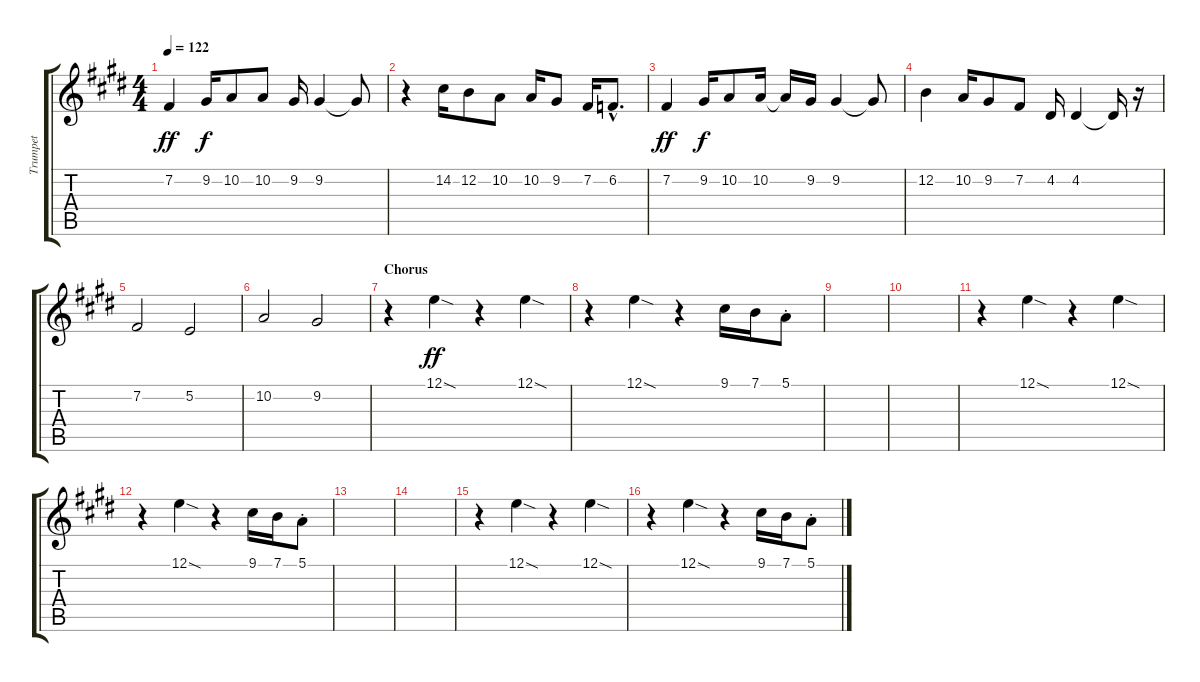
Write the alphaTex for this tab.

\track ("Trumpet" "Trumpet") {instrument trumpet}
\staff {score tabs}
\tuning (E4 B3 G3 D3 A2 E2) {hide}
\ts (4 4)
\tempo 122
\clef g2
\ks e
7.2.4{dy ff} 9.2.16{dy f} 10.2.8 10.2.8 9.2.16 9.2.4 9.2{t}.8 |
r.4 14.2.16 12.2.8 10.2.8 10.2.16 9.2.8 7.2.16 6.2{hac}.8{d} |
7.2.4{dy ff} 9.2.16{dy f} 10.2.8 10.2.16 10.2{t}.16 9.2.16 9.2.4 9.2{t}.8 |
12.2.4 10.2.16 9.2.8 7.2.8 4.2.16 4.2.4 4.2{t}.16 r.16 |
7.2.2 5.2.2 |
10.2.2 9.2.2 |
\section ("" "Chorus")
r.4 12.1{sod}.4{dy ff} r.4 12.1{sod}.4 |
r.4 12.1{sod}.4 r.4 9.1.16 7.1.16 5.1{st}.8 |
|
|
r.4 12.1{sod}.4 r.4 12.1{sod}.4 |
r.4 12.1{sod}.4 r.4 9.1.16 7.1.16 5.1{st}.8 |
|
|
r.4 12.1{sod}.4 r.4 12.1{sod}.4 |
r.4 12.1{sod}.4 r.4 9.1.16 7.1.16 5.1{st}.8
